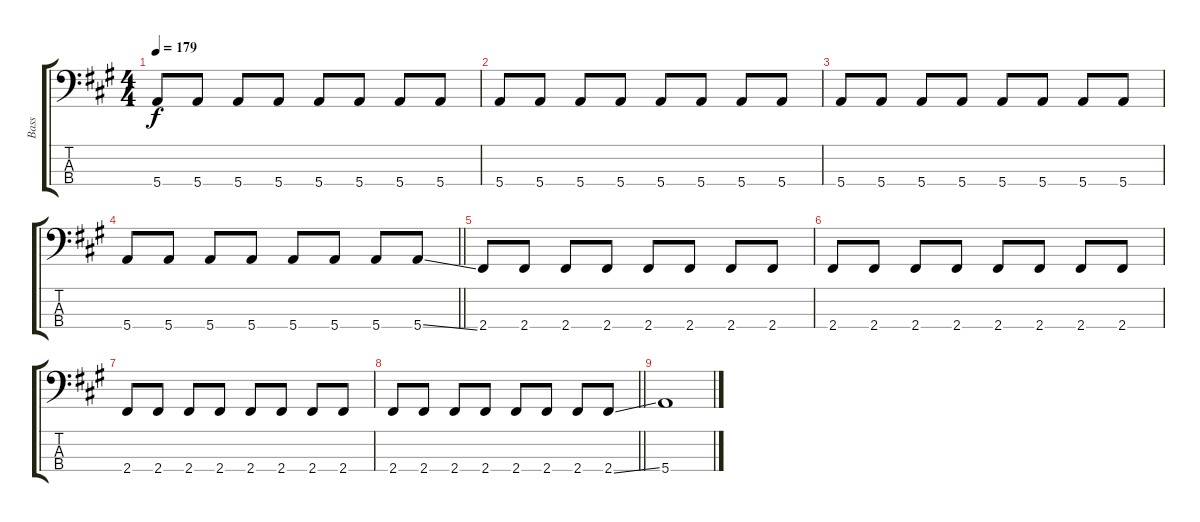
\track ("Bass" "Bass") {instrument electricbasspick}
\staff {score tabs}
\tuning (G2 D2 A1 E1) {hide}
\ts (4 4)
\tempo 179
\clef f4
\ks a
5.4.8{dy f} 5.4.8 5.4.8 5.4.8 5.4.8 5.4.8 5.4.8 5.4.8 |
5.4.8 5.4.8 5.4.8 5.4.8 5.4.8 5.4.8 5.4.8 5.4.8 |
5.4.8 5.4.8 5.4.8 5.4.8 5.4.8 5.4.8 5.4.8 5.4.8 |
\barLineRight lightlight
5.4.8 5.4.8 5.4.8 5.4.8 5.4.8 5.4.8 5.4.8 5.4{ss}.8 |
2.4.8 2.4.8 2.4.8 2.4.8 2.4.8 2.4.8 2.4.8 2.4.8 |
2.4.8 2.4.8 2.4.8 2.4.8 2.4.8 2.4.8 2.4.8 2.4.8 |
2.4.8 2.4.8 2.4.8 2.4.8 2.4.8 2.4.8 2.4.8 2.4.8 |
\barLineRight lightlight
2.4.8 2.4.8 2.4.8 2.4.8 2.4.8 2.4.8 2.4.8 2.4{ss}.8 |
5.4.1
